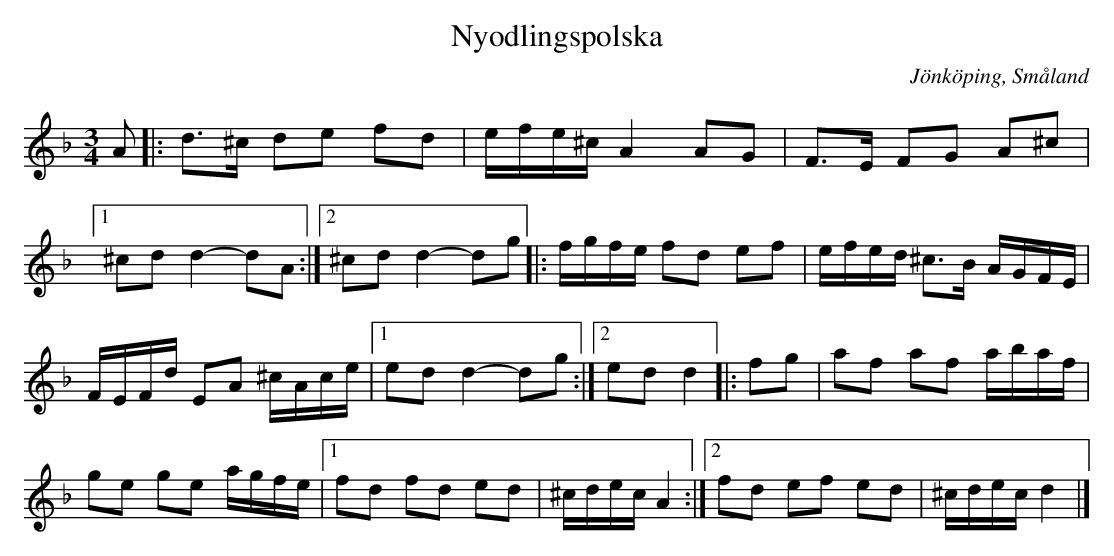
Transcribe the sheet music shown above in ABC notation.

X:1
T:Nyodlingspolska
O:Jönköping, Småland
M:3/4
L:1/16
K:Dm
A2|: d3^c d2e2 f2d2| efe^c A4 A2G2 | F3E F2G2 A2^c2|
[1 ^c2d2 d4-d2A2:|2 ^c2d2 d4-d2g2|: fgfe f2d2 e2f2| efed ^c3B AGFE|
FEFd E2A2 ^cAce|1 e2d2 d4 -d2g2:|2 e2d2 d4|: f2g2| a2f2 a2f2 abaf|
g2e2 g2e2 agfe |1 f2d2 f2d2 e2d2| ^cdec A4 :|2 f2d2 e2f2 e2d2 | ^cdec d4|]
